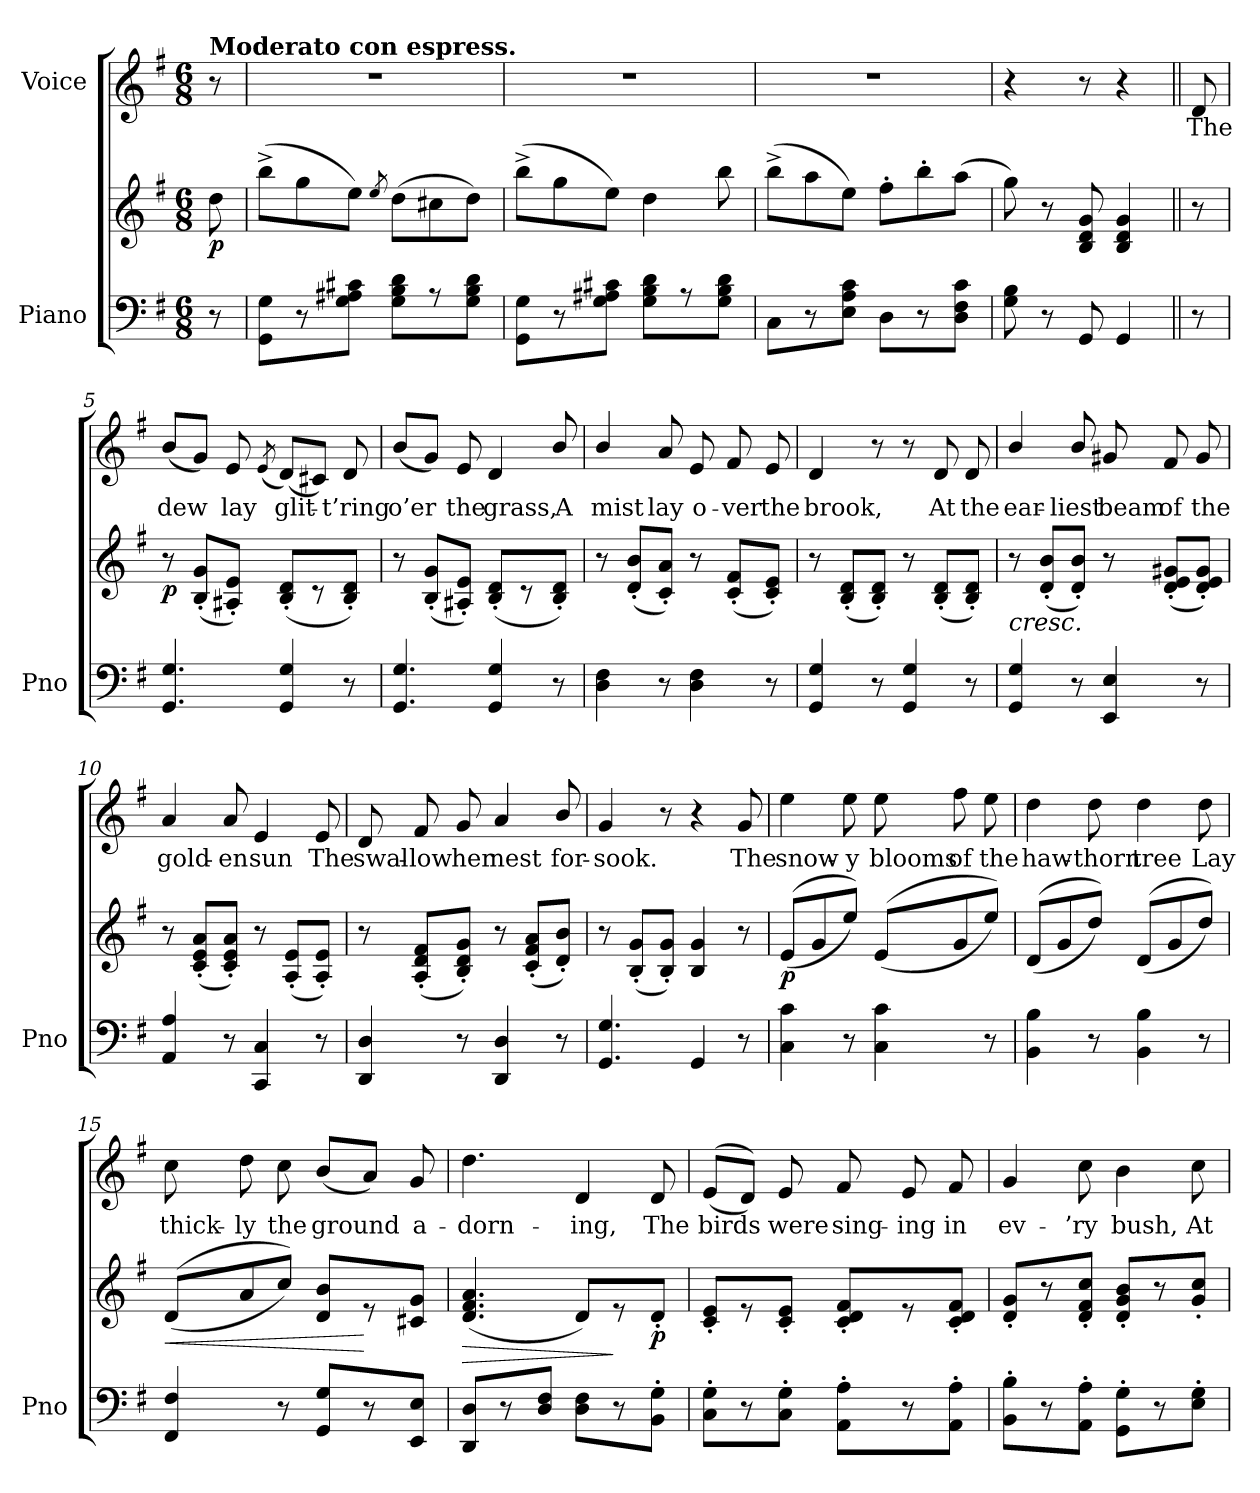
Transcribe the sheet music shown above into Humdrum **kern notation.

**kern	**kern	**dynam	**kern	**text
*part2	*part2	*part2	*part1	*part1
*staff3	*staff2	*staff2/3	*staff1	*staff1
*I"Piano	*	*	*I"Voice	*
*I'Pno	*	*	*	*
*clefF4	*clefG2	*	*clefG2	*
*k[f#]	*k[f#]	*	*k[f#]	*
*M6/8	*M6/8	*	*M6/8	*
=	=	=	=	=
!	!	!	!LO:TX:a:B:t=Moderato con espress.	!
!	!	!LO:DY:b	!	!
8r	8dd\	p	8r	.
=1	=1	=1	=1	=1
8GG\ 8G\L	(8bb^<\L	.	2.r	.
8r	8gg\	.	.	.
8G\ 8A#X\ 8c#X\J	8ee\J)	.	.	.
.	8qee/	.	.	.
8G\ 8B\ 8d\L	(8dd\L	.	.	.
8r	8cc#X\	.	.	.
8G\ 8B\ 8d\J	8dd\J)	.	.	.
=2	=2	=2	=2	=2
8GG\ 8G\L	(8bb^<\L	.	2.r	.
8r	8gg\	.	.	.
8G\ 8A#X\ 8c#X\J	8ee\J)	.	.	.
8G\ 8B\ 8d\L	4dd\	.	.	.
8r	.	.	.	.
8G\ 8B\ 8d\J	8bb\	.	.	.
=3	=3	=3	=3	=3
8C\L	(8bb^<\L	.	2.r	.
8r	8aa\	.	.	.
8E\ 8A\ 8c\J	8ee\J)	.	.	.
8D\L	8ff#'\L	.	.	.
8r	8bb'\	.	.	.
8D\ 8F#\ 8c\J	(8aa\J	.	.	.
=4	=4	=4	=4	=4
8G\ 8B\	8gg\)	.	4r	.
8r	8r	.	.	.
8GG/	8B/ 8d/ 8g/	.	8r	.
4GG/	4B/ 4d/ 4g/	.	4r	.
=4X1||	=4X1||	=4X1||	=4X1||	=4X1||
8r	8r	.	8d/	The
=5	=5	=5	=5	=5
!	!	!LO:DY:b	!	!
4.GG/ 4.G/	8r	p	(8b/L	dew
.	(8B/' 8g/'L	.	8g/J)	.
.	8A#X/' 8e/'J)	.	8e/	lay
.	.	.	(8qe/	.
4GG/ 4G/	(8B/' 8d/'L	.	(8d/L)	glit-
.	8r	.	8c#X/J)	.
8r	8B/' 8d/'J)	.	8d/	-t’ring
=6	=6	=6	=6	=6
4.GG/ 4.G/	8r	.	(8b/L	o’er
.	(8B/' 8g/'L	.	8g/J)	.
.	8A#X/' 8e/'J)	.	8e/	the
4GG/ 4G/	(8B/' 8d/'L	.	4d/	grass,
.	8r	.	.	.
8r	8B/' 8d/'J)	.	8b/	A
=7	=7	=7	=7	=7
4D\ 4F#\	8r	.	4b/	mist
.	(8d/' 8b/'L	.	.	.
8r	8c/' 8a/'J)	.	8a/	lay
4D\ 4F#\	8r	.	8e/	o-
.	(8c/' 8f#/'L	.	8f#/	-ver
8r	8c/' 8e/'J)	.	8e/	the
=8	=8	=8	=8	=8
4GG/ 4G/	8r	.	4d/	brook,
.	(8B/' 8d/'L	.	.	.
8r	8B/' 8d/'J)	.	8r	.
4GG/ 4G/	8r	.	8r	.
.	(8B/' 8d/'L	.	8d/	At
8r	8B/' 8d/'J)	.	8d/	the
=9	=9	=9	=9	=9
!	!LO:TX:b:i:t=cresc.	!	!	!
4GG/ 4G/	8r	.	4b/	ear-
.	(8d/' 8b/'L	.	.	.
8r	8d/' 8b/'J)	.	8b/	-liest
4EE/ 4E/	8r	.	8g#X/	beam
.	(8d/' 8e/' 8g#X/'L	.	8f#/	of
8r	8d/' 8e/' 8g#/'J)	.	8g#/	the
=10	=10	=10	=10	=10
4AA/ 4A/	8r	.	4a/	gold-
.	(8c/' 8e/' 8a/'L	.	.	.
8r	8c/' 8e/' 8a/'J)	.	8a/	-en
4CC/ 4C/	8r	.	4e/	sun
.	(8A/' 8e/'L	.	.	.
8r	8A/' 8e/'J)	.	8e/	The
=11	=11	=11	=11	=11
4DD/ 4D/	8r	.	8d/	swal-
.	(8A/' 8d/' 8f#/'L	.	8f#/	-low
8r	8B/' 8d/' 8g/'J)	.	8g/	her
4DD/ 4D/	8r	.	4a/	nest
.	(8c/' 8f#/' 8a/'L	.	.	.
8r	8d/' 8b/'J)	.	8b/	for-
=12	=12	=12	=12	=12
4.GG/ 4.G/	8r	.	4g/	-sook.
.	(8B/' 8g/'L	.	.	.
.	8B/' 8g/'J)	.	8r	.
4GG/	4B/ 4g/	.	4r	.
8r	8r	.	8g/	The
=13	=13	=13	=13	=13
!	!	!LO:DY:b	!	!
4C\ 4c\	((8e/L	p	4ee\	snow-
.	8g/	.	.	.
8r	8ee/J))	.	8ee\	-y
4C\ 4c\	((8e/L	.	8ee\	blooms
.	8g/	.	8ff#\	of
8r	8ee/J))	.	8ee\	the
=14	=14	=14	=14	=14
4BB\ 4B\	((8d/L	.	4dd\	haw-
.	8g/	.	.	.
8r	8dd/J))	.	8dd\	-thorn
4BB\ 4B\	((8d/L	.	4dd\	tree
.	8g/	.	.	.
8r	8dd/J))	.	8dd\	Lay
=15	=15	=15	=15	=15
!	!	!LO:HP:b	!	!
4FF#/ 4F#/	((8d/L	<	8cc\	thick-
.	8a/	.	8dd\	-ly
8r	8cc/J))	.	8cc\	the
8GG/ 8G/L	8d/ 8b/L	.	(8b/L	ground
8r	8r	[	8a/J)	.
8EE/ 8E/J	8c#X/ 8g/J	.	8g/	a-
=16	=16	=16	=16	=16
!	!	!LO:HP:b	!	!
8DD/ 8D/L	(>4.d/ 4.f#/ 4.a/	>	4.dd\	-dorn-
8r	.	.	.	.
8D/ 8F#/J	.	.	.	.
8D\ 8F#\L	8d/L)	.	4d/	-ing,
8r	8r	]	.	.
!	!	!LO:DY:b	!	!
8BB\' 8G\'J	8d'/J	p	8d/	The
=17	=17	=17	=17	=17
8C\' 8G\'L	8c/' 8e/'L	.	((8e/L	birds
8r	8r	.	8d/J))	.
8C\' 8G\'J	8c/' 8e/'J	.	8e/	were
8AA\' 8A\'L	8c/' 8d/' 8f#/'L	.	8f#/	sing-
8r	8r	.	8e/	-ing
8AA\' 8A\'J	8c/' 8d/' 8f#/'J	.	8f#/	in
=18	=18	=18	=18	=18
8BB\' 8B\'L	8d/' 8g/'L	.	4g/	ev-
8r	8r	.	.	.
8AA\' 8A\'J	8d/' 8f#/' 8cc/'J	.	8cc\	-’ry
8GG\' 8G\'L	8d/' 8g/' 8b/'L	.	4b\	bush,
8r	8r	.	.	.
8E\' 8G\'J	8g/' 8cc/'J	.	8cc\	At
=	=	=	=	=
*-	*-	*-	*-	*-
